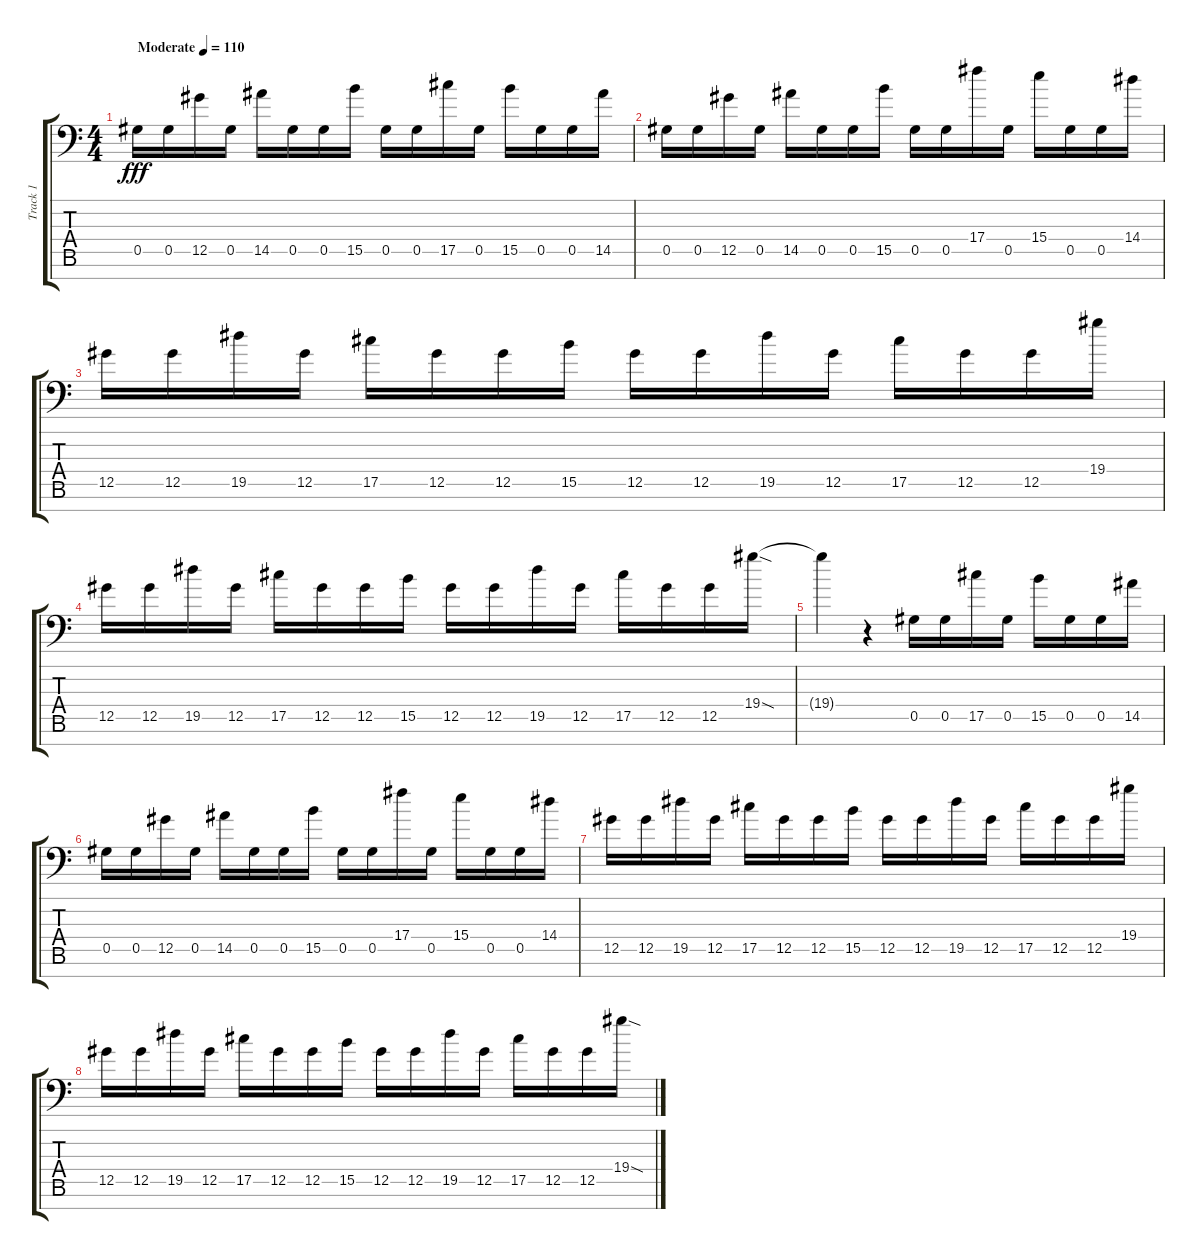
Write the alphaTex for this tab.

\track ("Track 1" "Track 1") {instrument overdrivenguitar}
\staff {score tabs}
\tuning (Eb4 Bb3 Gb3 Db3 Ab2 Eb2 Ab1) {hide}
\ts (4 4)
\tempo (110 "Moderate")
\clef f4
\ks c
0.5.16{dy fff instrument overdrivenguitar} 0.5.16 12.5.16 0.5.16 14.5.16 0.5.16 0.5.16 15.5.16 0.5.16 0.5.16 17.5.16 0.5.16 15.5.16 0.5.16 0.5.16 14.5.16 |
0.5.16 0.5.16 12.5.16 0.5.16 14.5.16 0.5.16 0.5.16 15.5.16 0.5.16 0.5.16 17.4.16 0.5.16 15.4.16 0.5.16 0.5.16 14.4.16 |
12.5.16 12.5.16 19.5.16 12.5.16 17.5.16 12.5.16 12.5.16 15.5.16 12.5.16 12.5.16 19.5.16 12.5.16 17.5.16 12.5.16 12.5.16 19.4.16 |
12.5.16 12.5.16 19.5.16 12.5.16 17.5.16 12.5.16 12.5.16 15.5.16 12.5.16 12.5.16 19.5.16 12.5.16 17.5.16 12.5.16 12.5.16 19.4{sod}.16 |
19.4{t}.4 r.4 0.5.16 0.5.16 17.5.16 0.5.16 15.5.16 0.5.16 0.5.16 14.5.16 |
0.5.16 0.5.16 12.5.16 0.5.16 14.5.16 0.5.16 0.5.16 15.5.16 0.5.16 0.5.16 17.4.16 0.5.16 15.4.16 0.5.16 0.5.16 14.4.16 |
12.5.16 12.5.16 19.5.16 12.5.16 17.5.16 12.5.16 12.5.16 15.5.16 12.5.16 12.5.16 19.5.16 12.5.16 17.5.16 12.5.16 12.5.16 19.4.16 |
12.5.16 12.5.16 19.5.16 12.5.16 17.5.16 12.5.16 12.5.16 15.5.16 12.5.16 12.5.16 19.5.16 12.5.16 17.5.16 12.5.16 12.5.16 19.4{sod}.16
